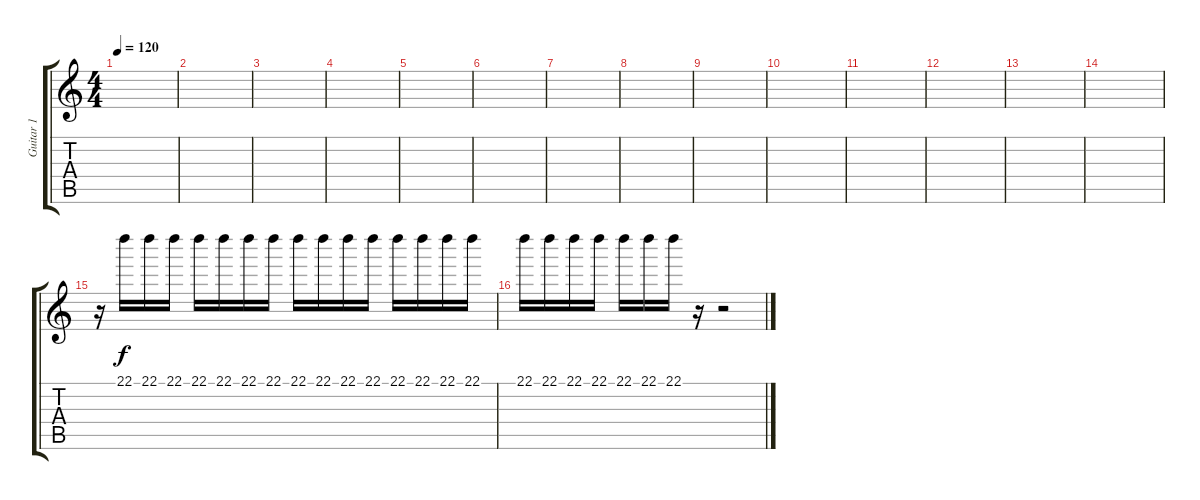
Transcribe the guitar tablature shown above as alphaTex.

\track ("Guitar 1" "Guitar 1") {instrument distortionguitar}
\staff {score tabs}
\tuning (E4 B3 G3 D3 A2 E2) {hide}
\ts (4 4)
\tempo 120
\clef g2
\ks c
|
|
|
|
|
|
|
|
|
|
|
|
|
|
r.16 22.1.16 22.1.16 22.1.16 22.1.16 22.1.16 22.1.16 22.1.16 22.1.16 22.1.16 22.1.16 22.1.16 22.1.16 22.1.16 22.1.16 22.1.16 |
22.1.16 22.1.16 22.1.16 22.1.16 22.1.16 22.1.16 22.1.16 r.16 r.2
